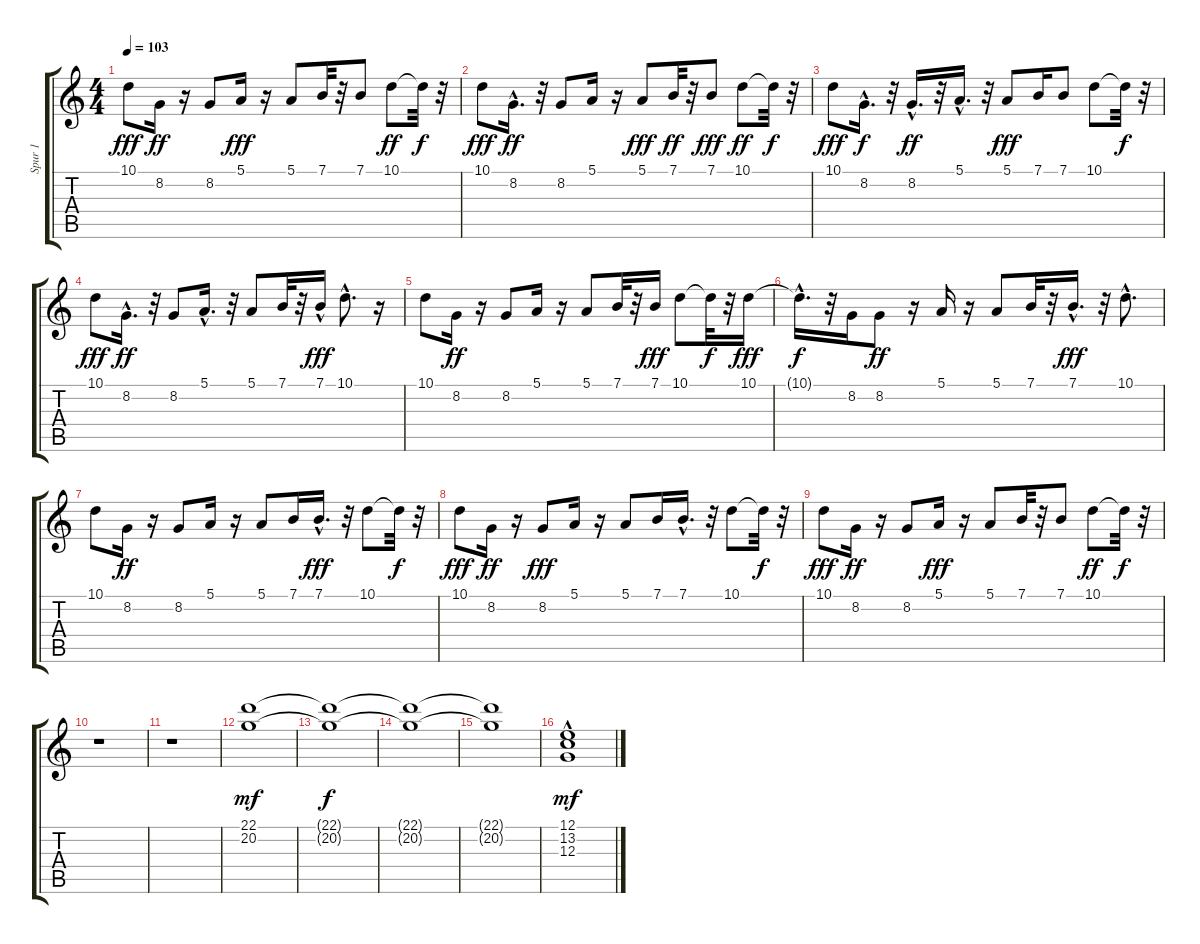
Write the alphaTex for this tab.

\track ("Spur 1" "Spur 1") {instrument synthstrings1}
\staff {score tabs}
\tuning (E4 B3 G3 D3 A2 E2) {hide}
\ts (4 4)
\tempo 103
\clef g2
\ks c
10.1.8{dy fff} 8.2.16{dy ff} r.16 8.2.8 5.1.16{dy fff} r.16 5.1.8 7.1.32 r.32 7.1.8 10.1.8{dy ff} 10.1{t}.32{dy f} r.32 |
10.1.8{dy fff} 8.2{hac}.16{d dy ff} r.32 8.2.8 5.1.16 r.16 5.1.8{dy fff} 7.1.32{dy ff} r.32 7.1.8{dy fff} 10.1.8{dy ff} 10.1{t}.32{dy f} r.32 |
10.1.8{dy fff} 8.2{hac}.16{d dy f} r.32 8.2{hac}.16{d dy ff} r.32 5.1{hac}.16{d} r.32 5.1.8{dy fff} 7.1.16 7.1.8 10.1.8 10.1{t}.32{dy f} r.32 |
10.1.8{dy fff} 8.2{hac}.16{d dy ff} r.32 8.2.8 5.1{hac}.16{d} r.32 5.1.8 7.1.32 r.32 7.1{hac}.16{dy fff} 10.1{hac}.8{d} r.16 |
10.1.8 8.2.16{dy ff} r.16 8.2.8 5.1.16 r.16 5.1.8 7.1.32 r.32 7.1.16{dy fff} 10.1.8 10.1{t}.32{dy f} r.32 10.1.16{dy fff} |
10.1{hac t}.16{d dy f} r.32 8.2.16 8.2.8{dy ff} r.16 5.1.16 r.16 5.1.8 7.1.32 r.32 7.1{hac}.16{d dy fff} r.32 10.1{hac}.8{d} |
10.1.8 8.2.16{dy ff} r.16 8.2.8 5.1.16 r.16 5.1.8 7.1.16 7.1{hac}.16{d dy fff} r.32 10.1.8 10.1{t}.32{dy f} r.32 |
10.1.8{dy fff} 8.2.16{dy ff} r.16 8.2.8{dy fff} 5.1.16 r.16 5.1.8 7.1.16 7.1{hac}.16{d} r.32 10.1.8 10.1{t}.32{dy f} r.32 |
10.1.8{dy fff} 8.2.16{dy ff} r.16 8.2.8 5.1.16{dy fff} r.16 5.1.8 7.1.32 r.32 7.1.8 10.1.8{dy ff} 10.1{t}.32{dy f} r.32 |
r.1 |
r.1 |
(22.1 20.2).1{dy mf} |
(22.1{t} 20.2{t}).1{dy f} |
(22.1{t} 20.2{t}).1 |
(22.1{t} 20.2{t}).1 |
(12.1 13.2{hac} 12.3{hac}).1{dy mf}
